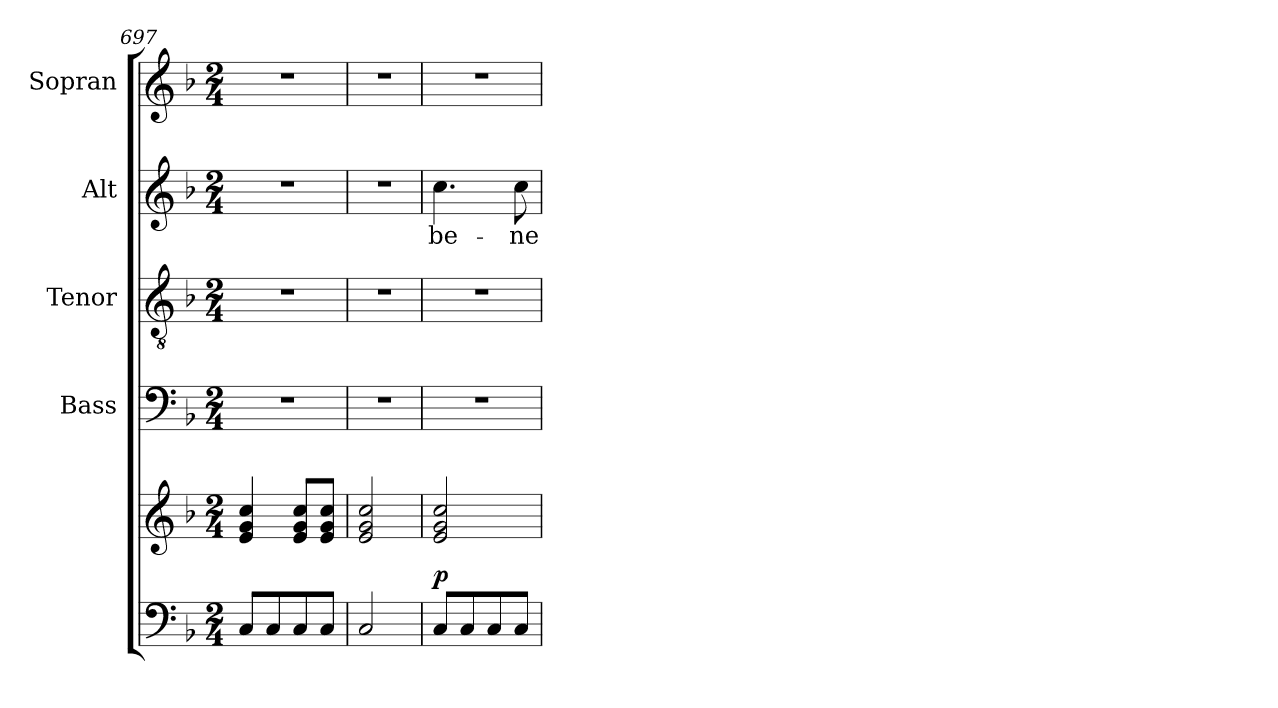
**kern	**kern	**dynam	**kern	**kern	**kern	**text	**kern
*part5	*part5	*part5	*part4	*part3	*part2	*part2	*part1
*staff6	*staff5	*staff5/6	*staff4	*staff3	*staff2	*staff2	*staff1
*	*	*	*I"Bass	*I"Tenor	*I"Alt	*	*I"Sopran
*	*	*	*I'B.	*I'T.	*I'A.	*	*I'S.
*clefF4	*clefG2	*	*clefF4	*clefGv2	*clefG2	*	*clefG2
*k[b-]	*k[b-]	*	*k[b-]	*k[b-]	*k[b-]	*	*k[b-]
*F:	*F:	*	*F:	*F:	*F:	*	*F:
*M2/4	*M2/4	*	*M2/4	*M2/4	*M2/4	*	*M2/4
=697	=697	=697	=697	=697	=697	=697	=697
8C/L	4e/ 4g/ 4cc/	.	2r	2r	2r	.	2r
8C/	.	.	.	.	.	.	.
8C/	8e/ 8g/ 8cc/L	.	.	.	.	.	.
8C/J	8e/ 8g/ 8cc/J	.	.	.	.	.	.
!!LO:PB:g=z
=698	=698	=698	=698	=698	=698	=698	=698
2C/	2e/ 2g/ 2cc/	.	2r	2r	2r	.	2r
=699	=699	=699	=699	=699	=699	=699	=699
!	!	!LO:DY:a=2	!	!	!	!LO:LY:b	!
8C/L	2e/ 2g/ 2cc/	p	2r	2r	4.cc\	be-	2r
8C/	.	.	.	.	.	.	.
8C/	.	.	.	.	.	.	.
!	!	!	!	!	!	!LO:LY:b	!
8C/J	.	.	.	.	8cc\	-ne-	.
=	=	=	=	=	=	=	=
*-	*-	*-	*-	*-	*-	*-	*-
